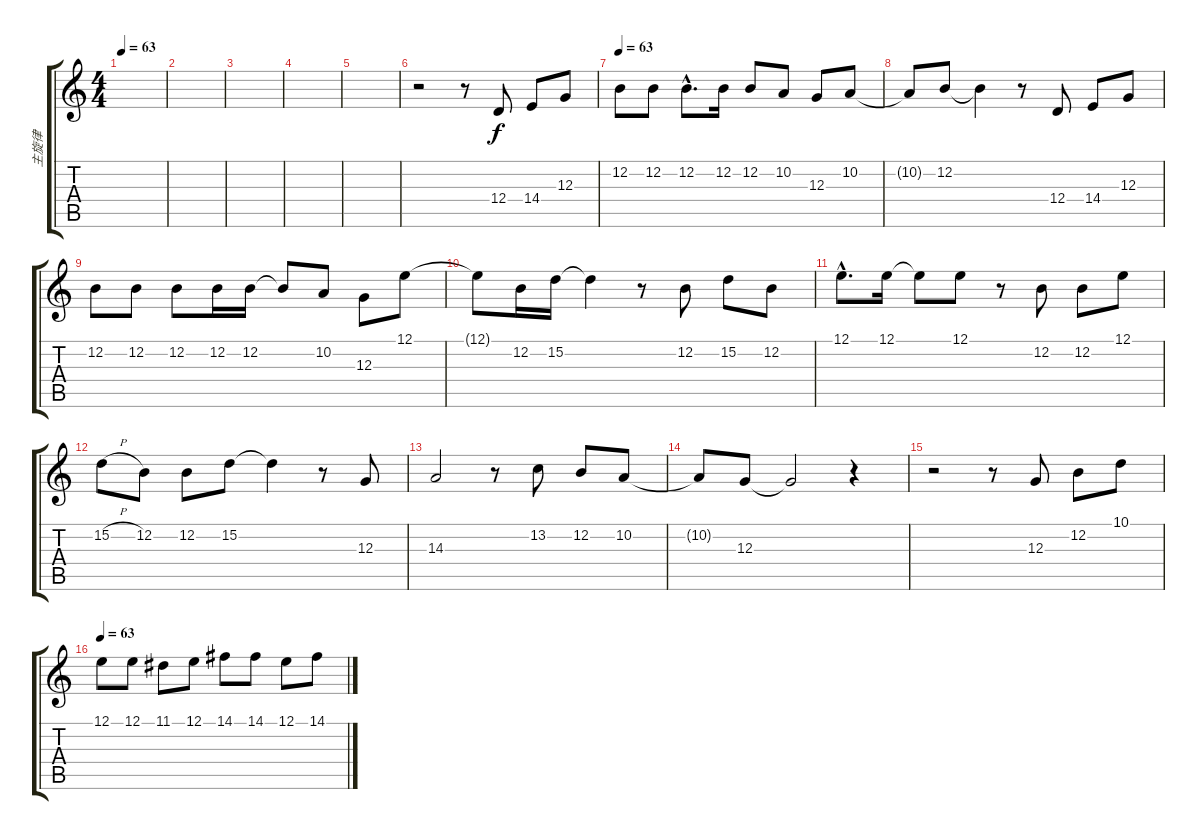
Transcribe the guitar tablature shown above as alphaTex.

\track ("主旋律" "主旋律") {instrument sopranosax}
\staff {score tabs}
\tuning (E4 B3 G3 D3 A2 E2) {hide}
\ts (4 4)
\tempo 63
\clef g2
\ks c
|
|
|
|
|
r.2 r.8 12.4.8 14.4.8 12.3.8 |
\tempo 63
12.2.8 12.2.8 12.2{hac}.8{d} 12.2.16 12.2.8 10.2.8 12.3.8 10.2.8 |
10.2{t}.8 12.2.8 12.2{t}.4 r.8 12.4.8 14.4.8 12.3.8 |
12.2.8 12.2.8 12.2.8 12.2.16 12.2.16 12.2{t}.8 10.2.8 12.3.8 12.1.8 |
12.1{t}.8 12.2.16 15.2.16 15.2{t}.4 r.8 12.2.8 15.2.8 12.2.8 |
12.1{hac}.8{d} 12.1.16 12.1{t}.8 12.1.8 r.8 12.2.8 12.2.8 12.1.8 |
15.2{h}.8 12.2.8 12.2.8 15.2.8 15.2{t}.4 r.8 12.3.8 |
14.3.2 r.8 13.2.8 12.2.8 10.2.8 |
10.2{t}.8 12.3.8 12.3{t}.2 r.4 |
r.2 r.8 12.3.8 12.2.8 10.1.8 |
\tempo 63
12.1.8 12.1.8 11.1.8 12.1.8 14.1.8 14.1.8 12.1.8 14.1.8
